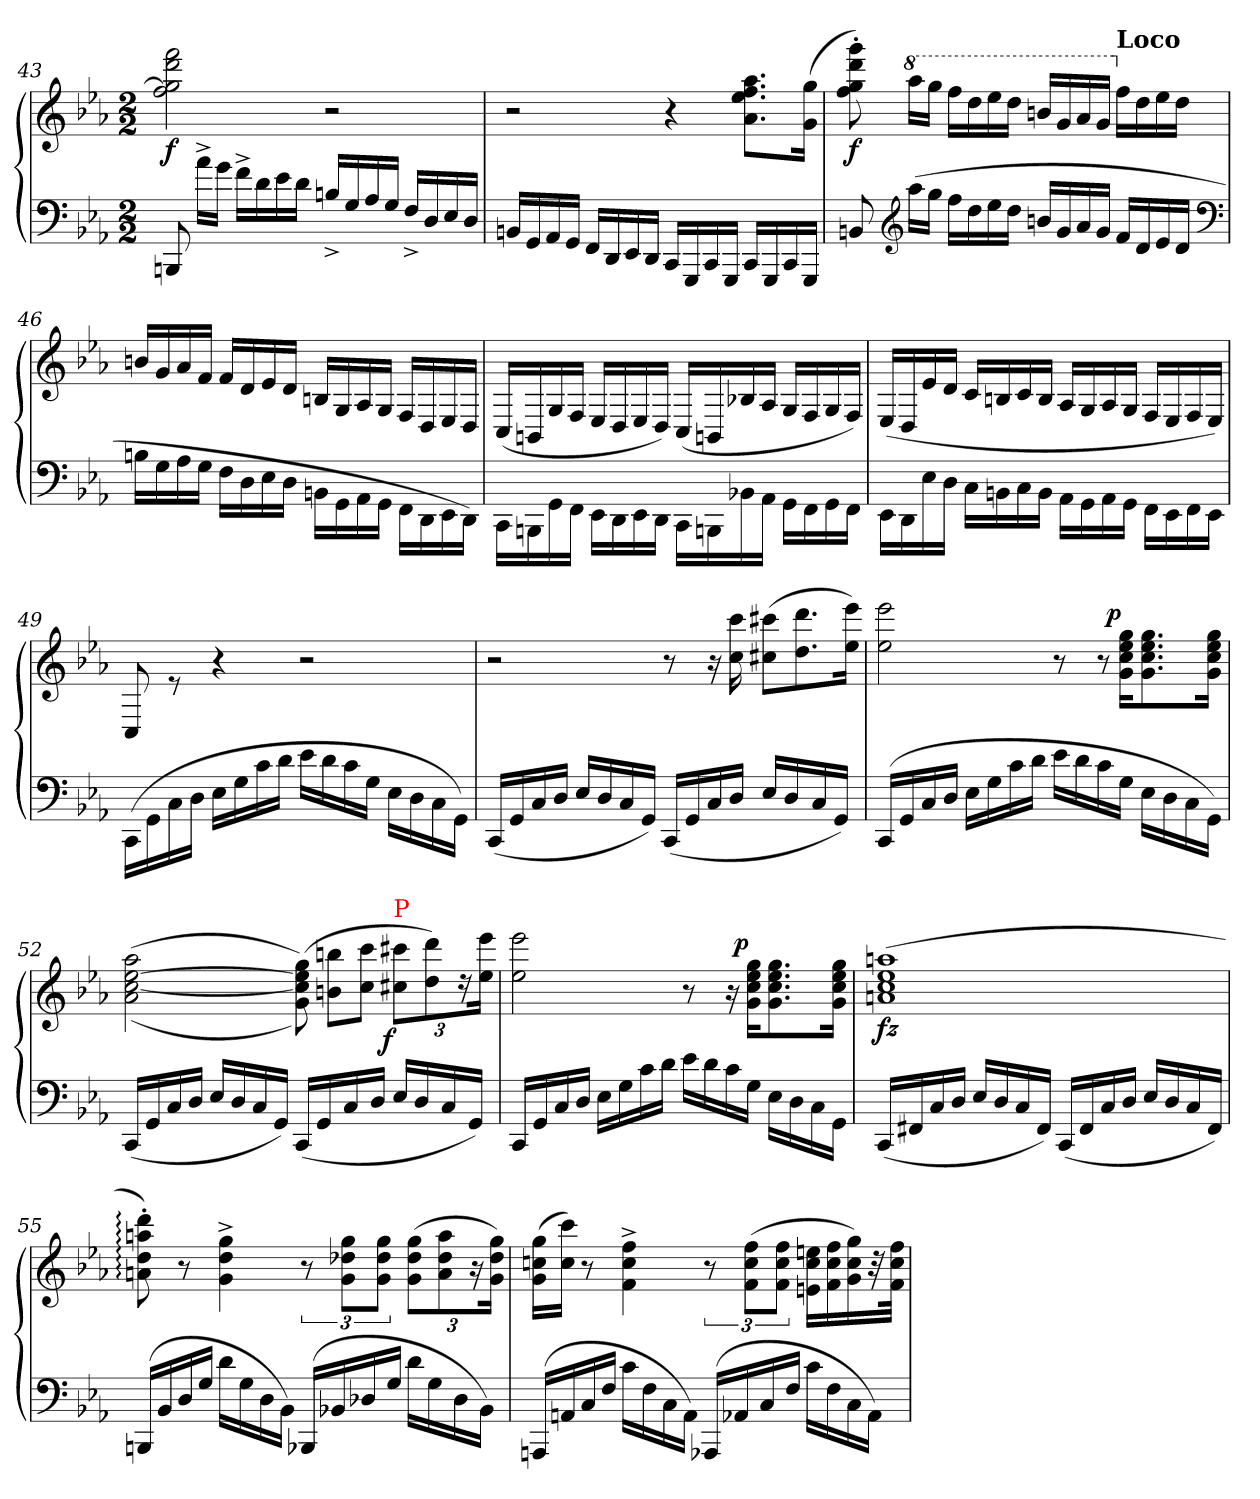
**kern	**kern	**dynam
*part1	*part1	*part1
*staff2	*staff1	*staff1/2
*clefF4	*clefG2	*
*k[b-e-a-]	*k[b-e-a-]	*
*c:	*c:	*
*M2/2	*M2/2	*
=43	=43	=43
!	!	!LO:DY:b
8BBBn	2fff 2ddd 2gg] 2ff	f
16a-^<\LL	.	.
16g\JJ	.	.
16f^<\LL	.	.
16d\	.	.
16e-\	.	.
16d\JJ	.	.
16Bn^>/LL	2r	.
16G/	.	.
16A-/	.	.
16G/JJ	.	.
16F^>/LL	.	.
16D/	.	.
16E-/	.	.
16D/JJ	.	.
=44	=44	=44
16BBnLL	2r	.
16GG	.	.
16AA-	.	.
16GGJJ	.	.
16FFLL	.	.
16DD	.	.
16EE-	.	.
16DDJJ	.	.
16CCLL	4r	.
16GGG	.	.
16CC	.	.
16GGGJJ	.	.
16CCLL	8.aa- 8.ff 8.ee- 8.a-L	.
16GGG	.	.
16CC	.	.
16GGGJJ	(>16gg 16gJk	.
=45	=45	=45
!	!	!LO:DY:b
8BBn	8ggg'> 8ddd'> 8gg'> 8ff'>)	f
*clefG2	*	*
*	*8va	*
(<16aa-LL	16aaa-LL	.
16ggJJ	16gggJJ	.
16ffLL	16fffLL	.
16dd	16ddd	.
16ee-	16eee-	.
16ddJJ	16dddJJ	.
16bnLL	16bbnLL	.
16g	16gg	.
16a-	16aa-	.
16gJJ	16ggJJ	.
*	*X8va	*
!	!LO:TX:a:B:t=Loco	!
16fLL	16ffLL	.
16d	16dd	.
16e-	16ee-	.
16dJJ	16ddJJ	.
*clefF4	*	*
=46	=46	=46
16BnLL	16bnLL	.
16G	16g	.
16A-	16a-	.
16GJJ	16fJJ	.
16FLL	16fLL	.
16D	16d	.
16E-	16e-	.
16DJJ	16dJJ	.
16BBn\LL	16Bn/LL	.
16GG\	16G/	.
16AA-\	16A-/	.
16GG\JJ	16G/JJ	.
16FF\LL	16F/LL	.
16DD\	16D/	.
16EE-\	16E-/	.
16DD\JJ)	16D/JJ	.
=47	=47	=47
16CC\LL	(>16C/LL	.
16BBBn\	16BBn/	.
16GG\	16G/	.
16FF\JJ	16F/JJ	.
16EE-\LL	16E-/LL	.
16DD\	16D/	.
16EE-\	16E-/	.
16DD\JJ	16D/JJ)	.
16CC\LL	(>16C/LL	.
16BBBn\	16BBn/	.
16BB-X	16B-X	.
16AA-\JJ	16A-/JJ	.
16GG\LL	16G/LL	.
16FF\	16F/	.
16GG\	16G/	.
16FF\JJ	16F/JJ)	.
=48	=48	=48
16EE-\LL	(>16E-/LL	.
16DD\	16D/	.
16E-	16e-	.
16DJJ	16dJJ	.
16C\LL	16c/LL	.
16BBn\	16Bn/	.
16C\	16c/	.
16BB\JJ	16B/JJ	.
16AA-\LL	16A-/LL	.
16GG\	16G/	.
16AA-\	16A-/	.
16GG\JJ	16G/JJ	.
16FF\LL	16F/LL	.
16EE-\	16E-/	.
16FF\	16F/	.
16EE-\JJ	16E-/JJ)	.
=49	=49	=49
(>16CC\LL	8C/	.
16GG\	.	.
16C	8re	.
16DJJ	.	.
16E-\LL	4r	.
16G	.	.
16c	.	.
16dJJ	.	.
16e-LL	2r	.
16d	.	.
16c	.	.
16GJJ	.	.
16E-\LL	.	.
16D	.	.
16C	.	.
16GGJJ)	.	.
=50	=50	=50
(<16CCLL	2r	.
16GG	.	.
16C	.	.
16DJJ	.	.
16E-LL	.	.
16D	.	.
16C	.	.
16GGJJ)	.	.
(<16CCLL	8r	.
16GG	.	.
16C	16r	.
16DJJ	16ccc 16cc	.
*	*Xtuplet	*
16E-LL	(>12ccc#X 12cc#XL	.
16D	.	.
.	12.ddd 12.dd	.
16C	.	.
16GGJJ)	.	.
.	24eee- 24ee-Jk)	.
=51	=51	=51
(16CCLL	2eee- 2ee-	.
16GG	.	.
16C	.	.
16DJJ	.	.
16E-LL	.	.
16G	.	.
16c	.	.
16dJJ	.	.
16e-LL	8r	.
16d	.	.
!	!LO:N:vis=8	!
16c	16r	.
!	!	!LO:DY:a:rj
16GJJ	16gg 16ee- 16cc 16gKL	p
16E-\LL	8.gg 8.ee- 8.cc 8.g	.
16D	.	.
16C	.	.
16GGJJ)	16gg 16ee- 16cc 16gJk	.
=52	=52	=52
(<16CCLL	(<(>2aa- [2ee- [2cc 2a-	.
16GG	.	.
16C	.	.
16DJJ	.	.
16E-LL	.	.
16D	.	.
16C	.	.
16GGJJ)	.	.
(<16CCLL	(>12gg 12ee-] 12cc] 12g))	.
16GG	.	.
.	12bbn 12bnL	.
16C	.	.
.	12ccc 12ccJ	.
16DJJ	.	.
*	*tuplet	*
*	*Xbrackettup	*
!	!LO:TX:a:color=red:t=P	!
!	!	!LO:DY:b:rj
16E-LL	12ccc#X 12cc#XL	f
16D	.	.
.	12ddd 12dd)	.
16C	.	.
.	24rdd	.
16GGJJ)	.	.
.	24eee- 24ee-Jk	.
=53	=53	=53
16CCLL	2eee- 2ee-	.
16GG	.	.
16C	.	.
16DJJ	.	.
16E-LL	.	.
16G	.	.
16c	.	.
16dJJ	.	.
16e-LL	8r	.
16d	.	.
16c	16r	.
!	!	!LO:DY:a:rj
16GJJ	16gg 16ee- 16cc 16gKL	p
16E-\LL	8.gg 8.ee- 8.cc 8.g	.
16D	.	.
16C	.	.
16GGJJ	16gg 16ee- 16cc 16gJk	.
=54	=54	=54
!	!	!LO:DY:b
(<16CCLL	(>1aan 1ee- 1cc 1an	fz
16FF#X	.	.
16C	.	.
16DJJ	.	.
16E-LL	.	.
16D	.	.
16C	.	.
16FF#JJ)	.	.
(<16CCLL	.	.
16FF#	.	.
16C	.	.
16DJJ	.	.
16E-LL	.	.
16D	.	.
16C	.	.
16FF#JJ)	.	.
=55	=55	=55
(>16BBBnLL	8ddd:'> 8aan:'> 8dd:'> 8an:'>)	.
16BB-	.	.
16D	8r	.
16GJJ	.	.
16dLL	4gg^> 4dd^> 4g^>	.
16G	.	.
16D	.	.
16BB-JJ)	.	.
*	*brackettup	*
(<16BBB-XLL	12r	.
16BB-X	.	.
.	12gg 12dd-X 12gL	.
16D-X	.	.
.	12gg 12dd- 12gJ	.
16GJJ	.	.
*	*Xbrackettup	*
16dLL	(>12gg 12dd- 12gL	.
16G	.	.
.	12aa 12dd- 12a	.
16D-	.	.
.	24r	.
16BB-JJ)	.	.
.	24gg 24dd- 24gJk)	.
=56	=56	=56
(>16AAAnLL	(>16gg 16ccn 16gLL	.
16AAn	16ccc 16ccJJ)	.
16C	8r	.
16FJJ	.	.
16cLL	4ff^> 4cc^> 4f^>	.
16F	.	.
16C	.	.
16AAJJ)	.	.
*	*brackettup	*
(<16AAA-XLL	12r	.
16AA-X	.	.
.	(12ff 12cc 12fL	.
16C	.	.
.	12ff 12cc 12fJ	.
16FJJ	.	.
16cLL	16een 16cc 16enLL	.
16F	16ff 16cc 16f	.
16C	16gg 16cc 16g)	.
16AA-JJ)	32r	.
.	32ff 32cc 32fJJk	.
=	=	=
*-	*-	*-
